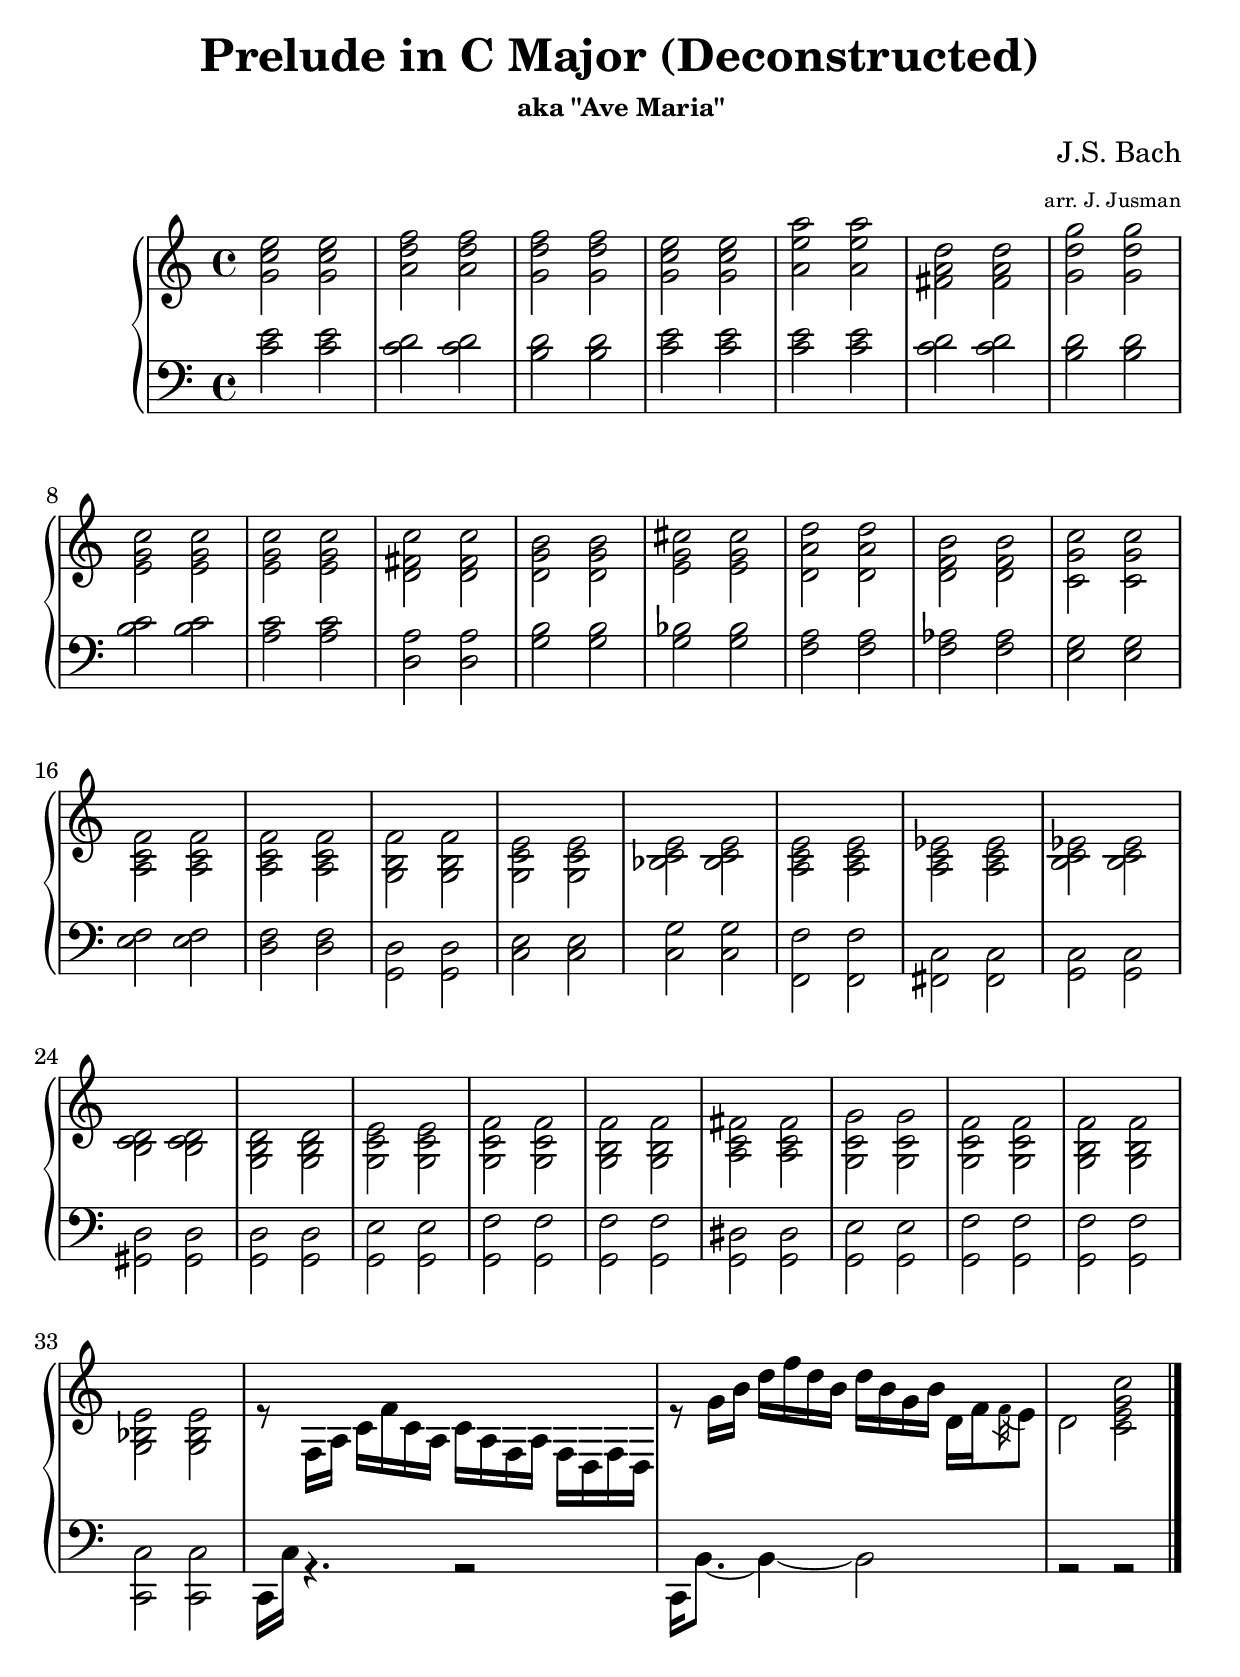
\version "2.18.2"

#(set-global-staff-size 25)

\header {
  title = "Prelude in C Major (Deconstructed)"
  subsubtitle = "aka \"Ave Maria\""
  composer = "J.S. Bach"
  arranger = \markup \fontsize #-3 "arr. J. Jusman"
}

lower = \relative c {
  \clef bass
  \key c \major
  \time 4/4

  <c' e>2 <c e> <c d> <c d>
  <b d> <b d> <c e> <c e>
  <c e> <c e> <c d> <c d>
  <b d> <b d> <b c> <b c>

  <a c> <a c> <d, a'> <d a'>
  <g b> <g b> <g bes> <g bes>
  <f a> <f a> <f aes> <f aes>
  <e g> <e g> <e f> <e f>

  <d f> <d f> <g, d'> <g d'>
  <c e> <c e> <c g'> <c g'>
  <f, f'> <f f'> <fis c'> <fis c'>
  <g c> <g c> <gis d'> <gis d'>

  <g d'> <g d'> <g e'> <g e'>
  <g f'> <g f'> <g f'> <g f'>
  <g dis'> <g dis'> <g e'> <g e'>
  <g f'> <g f'> <g f'> <g f'>

  <c, c'> <c c'>

  c16 c'16 r4. r2
  c,16 b'8.~ b4~ b2
  r2 r2

  \bar "|."
}

upper = \relative c'' {
  \clef treble
  \key c \major
  \time 4/4

  <g c e>2 <g c e> <a d f> <a d f>
  <g d' f> <g d' f> <g c e> <g c e>
  <a e' a> <a e' a> <fis a d> <fis a d>
  <g d' g> <g d' g> <e g c> <e g c>

  <e g c> <e g c> <d fis c'> <d fis c'>
  <d g b> <d g b> <e g cis> <e g cis>
  <d a' d> <d a' d> <d f b> <d f b>
  <c g' c> <c g' c> <a c f> <a c f>

  <a c f> <a c f> <g b f'> <g b f'>
  <g c e> <g c e> <bes c e> <bes c e>
  <a c e> <a c e> <a c ees> <a c ees>
  <b c ees> <b c ees> <b c d> <b c d>

  <g b d> <g b d> <g c e> <g c e>
  <g c f> <g c f> <g b f'> <g b f'>
  <a c fis> <a c fis> <g c g'> <g c g'>
  <g c f> <g c f> <g b f'> <g b f'>

  <g bes e> <g bes e>

  r8 f16 a c
  f16 c a c
  a16 f a f d f d
  r8 g'16 b d
  f16 d b d
  b16 g b d, f \acciaccatura f32 e8
  d2
  <c e g c>2
}

\book {

  \bookOutputName "avedeconstructed"
  \score {
    \new PianoStaff <<
      \new Voice = "upper" { \set midiInstrument = #"orchestral harp" \voiceTwo \upper }
      \new Voice = "lower" { \set midiInstrument = #"orchestral harp" \voiceTwo \lower }
    >>
    \layout {
      \context { \Staff \RemoveEmptyStaves }
    }
    \midi {
      \context { \Staff \remove "Staff_performer" }
      \context { \Voice \consists "Staff_performer" }
    }
  }
}
